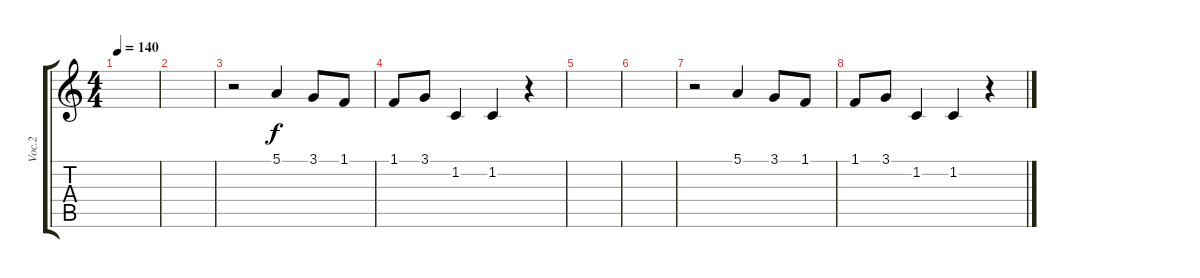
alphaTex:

\track ("Voc.2" "Voc.2") {instrument lead2sawtooth}
\staff {score tabs}
\tuning (E4 B3 G3 D3 A2 E2) {hide}
\ts (4 4)
\tempo 140
\clef g2
\ks c
|
|
r.2 5.1.4 3.1.8 1.1.8 |
1.1.8 3.1.8 1.2.4 1.2.4 r.4 |
|
|
r.2 5.1.4 3.1.8 1.1.8 |
1.1.8 3.1.8 1.2.4 1.2.4 r.4
